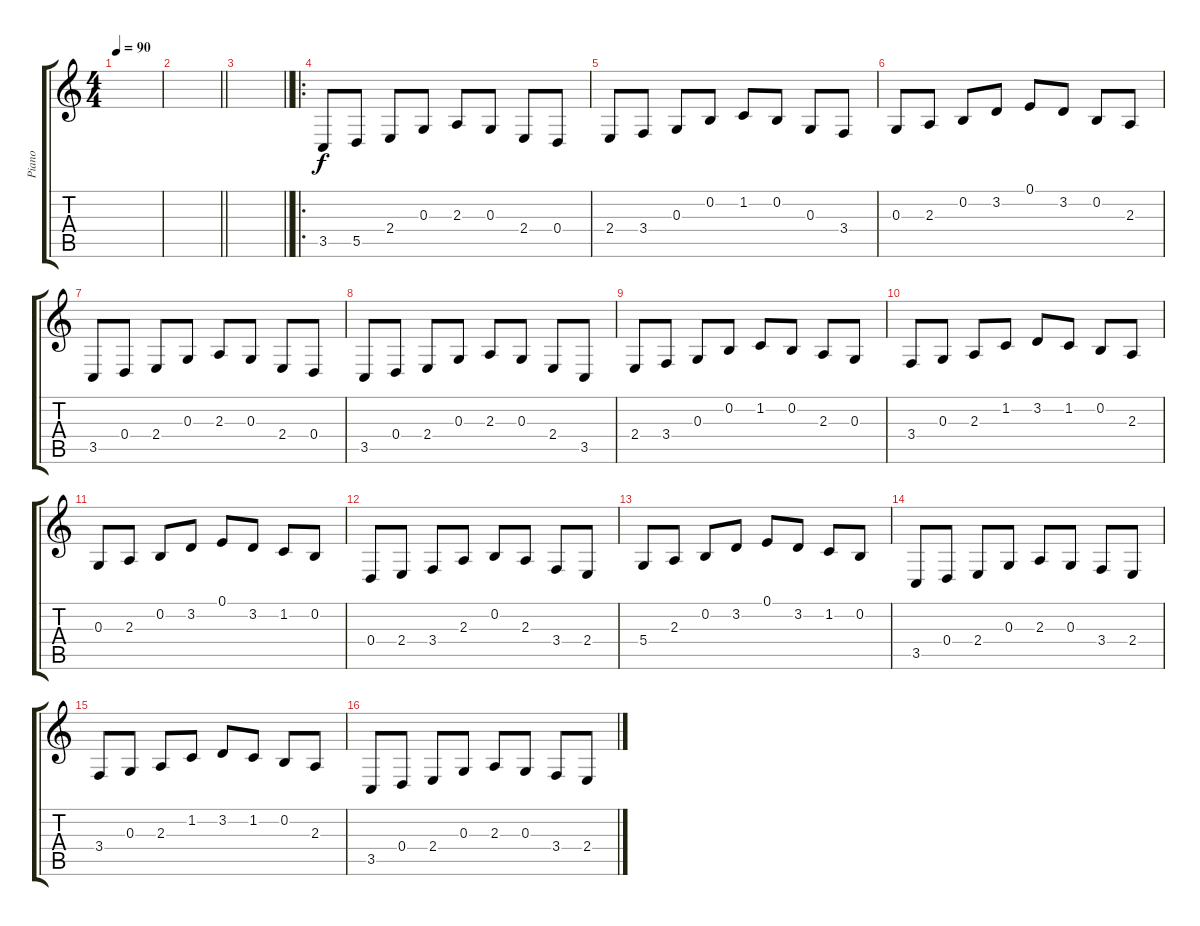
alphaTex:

\track ("Piano" "Piano") {instrument acousticgrandpiano}
\staff {score tabs}
\tuning (E4 B3 G3 D3 A2 E2) {hide}
\ts (4 4)
\tempo 90
\clef g2
\ks c
|
\barLineRight lightlight
|
\barLineRight lightlight
|
\ro
3.5.8 5.5.8 2.4.8 0.3.8 2.3.8 0.3.8 2.4.8 0.4.8 |
2.4.8 3.4.8 0.3.8 0.2.8 1.2.8 0.2.8 0.3.8 3.4.8 |
0.3.8 2.3.8 0.2.8 3.2.8 0.1.8 3.2.8 0.2.8 2.3.8 |
3.5.8 0.4.8 2.4.8 0.3.8 2.3.8 0.3.8 2.4.8 0.4.8 |
3.5.8 0.4.8 2.4.8 0.3.8 2.3.8 0.3.8 2.4.8 3.5.8 |
2.4.8 3.4.8 0.3.8 0.2.8 1.2.8 0.2.8 2.3.8 0.3.8 |
3.4.8 0.3.8 2.3.8 1.2.8 3.2.8 1.2.8 0.2.8 2.3.8 |
0.3.8 2.3.8 0.2.8 3.2.8 0.1.8 3.2.8 1.2.8 0.2.8 |
0.4.8 2.4.8 3.4.8 2.3.8 0.2.8 2.3.8 3.4.8 2.4.8 |
5.4.8 2.3.8 0.2.8 3.2.8 0.1.8 3.2.8 1.2.8 0.2.8 |
3.5.8 0.4.8 2.4.8 0.3.8 2.3.8 0.3.8 3.4.8 2.4.8 |
3.4.8 0.3.8 2.3.8 1.2.8 3.2.8 1.2.8 0.2.8 2.3.8 |
3.5.8 0.4.8 2.4.8 0.3.8 2.3.8 0.3.8 3.4.8 2.4.8
